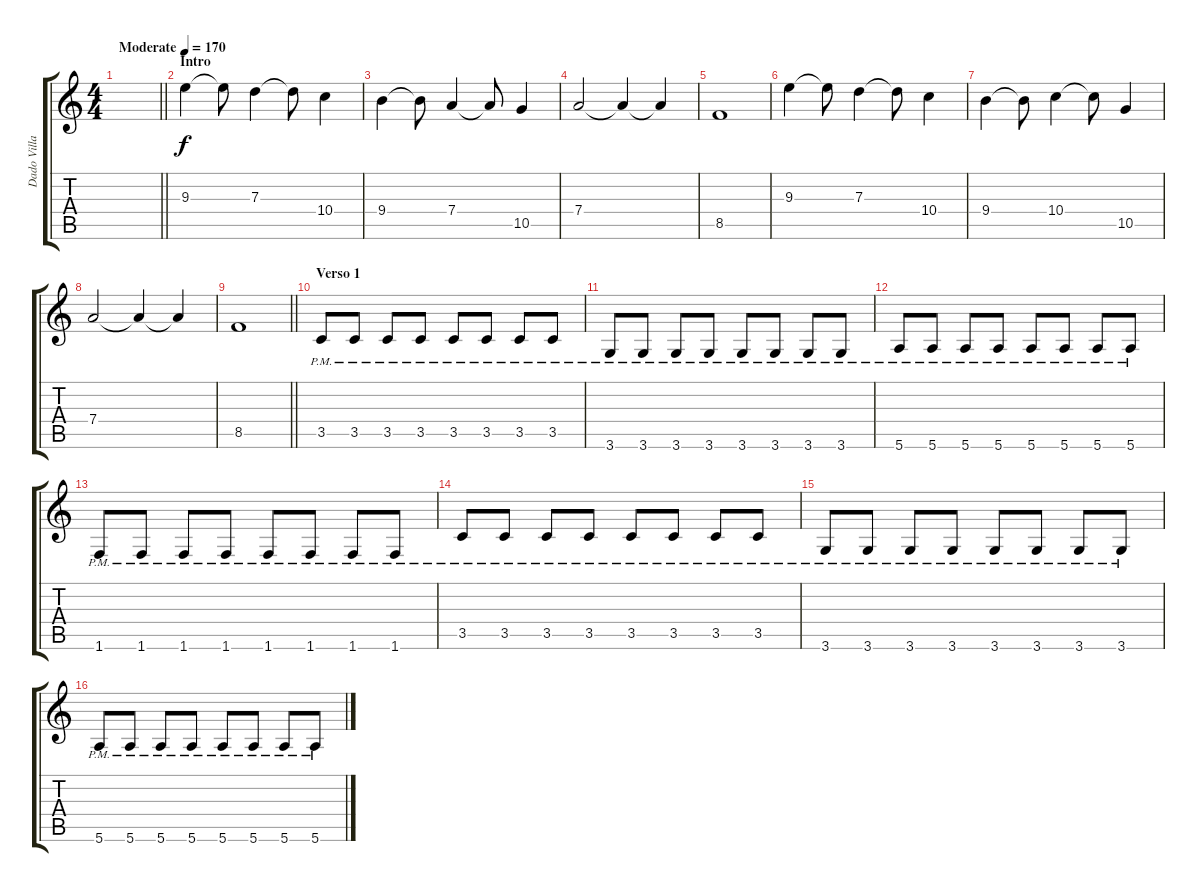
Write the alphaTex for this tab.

\track ("Dado Villa-Lobos" "Dado Villa") {instrument distortionguitar}
\staff {score tabs}
\tuning (E4 B3 G3 D3 A2 E2) {hide}
\ts (4 4)
\tempo (170 "Moderate")
\clef g2
\barLineRight lightlight
\ks c
|
\section ("" "Intro")
9.3.4 9.3{t}.8 7.3.4 7.3{t}.8 10.4.4 |
9.4.4 9.4{t}.8 7.4.4 7.4{t}.8 10.5.4 |
7.4.2 7.4{t}.4 7.4{t}.4 |
8.5.1 |
9.3.4 9.3{t}.8 7.3.4 7.3{t}.8 10.4.4 |
9.4.4 9.4{t}.8 10.4.4 10.4{t}.8 10.5.4 |
7.4.2 7.4{t}.4 7.4{t}.4 |
\barLineRight lightlight
8.5.1 |
\section ("" "Verso 1")
3.5{pm}.8 3.5{pm}.8 3.5{pm}.8 3.5{pm}.8 3.5{pm}.8 3.5{pm}.8 3.5{pm}.8 3.5{pm}.8 |
3.6{pm}.8 3.6{pm}.8 3.6{pm}.8 3.6{pm}.8 3.6{pm}.8 3.6{pm}.8 3.6{pm}.8 3.6{pm}.8 |
5.6{pm}.8 5.6{pm}.8 5.6{pm}.8 5.6{pm}.8 5.6{pm}.8 5.6{pm}.8 5.6{pm}.8 5.6{pm}.8 |
1.6{pm}.8 1.6{pm}.8 1.6{pm}.8 1.6{pm}.8 1.6{pm}.8 1.6{pm}.8 1.6{pm}.8 1.6{pm}.8 |
3.5{pm}.8 3.5{pm}.8 3.5{pm}.8 3.5{pm}.8 3.5{pm}.8 3.5{pm}.8 3.5{pm}.8 3.5{pm}.8 |
3.6{pm}.8 3.6{pm}.8 3.6{pm}.8 3.6{pm}.8 3.6{pm}.8 3.6{pm}.8 3.6{pm}.8 3.6{pm}.8 |
5.6{pm}.8 5.6{pm}.8 5.6{pm}.8 5.6{pm}.8 5.6{pm}.8 5.6{pm}.8 5.6{pm}.8 5.6{pm}.8
